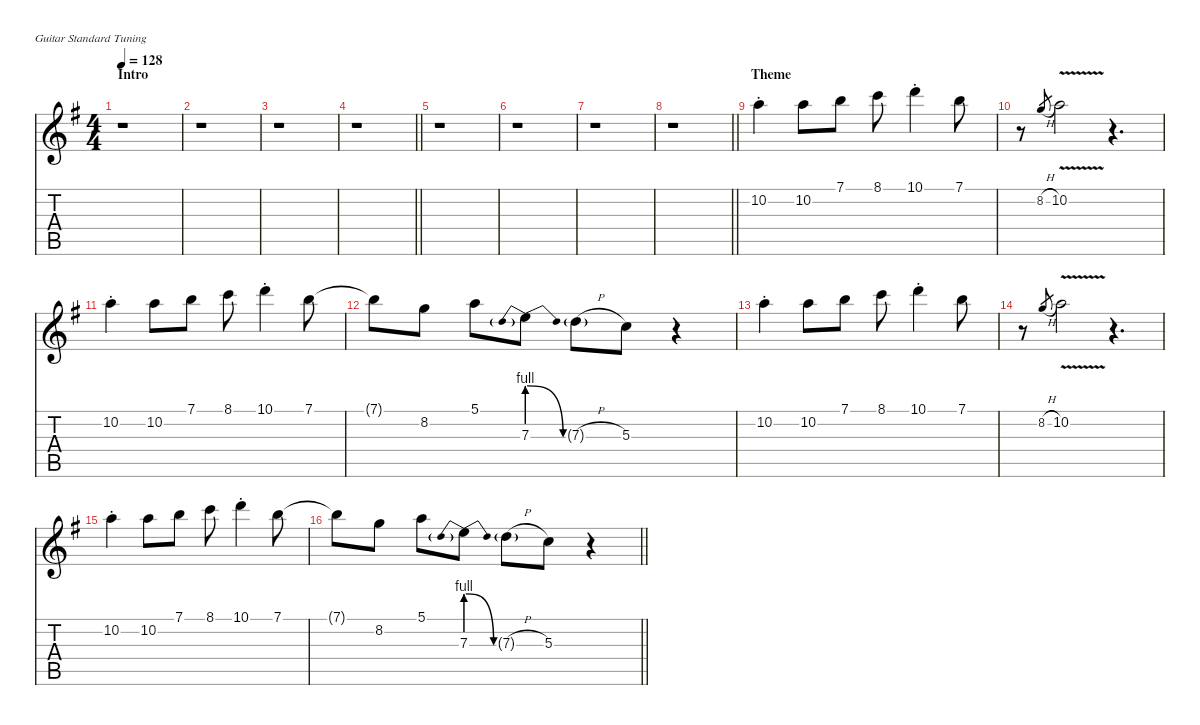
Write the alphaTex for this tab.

\defaultSystemsLayout 4
\hideDynamics
\bracketExtendMode nobrackets
\singleTrackTrackNamePolicy hidden
\multiTrackTrackNamePolicy hidden
\firstSystemTrackNameMode fullname
\firstSystemTrackNameOrientation horizontal
\otherSystemsTrackNameOrientation horizontal
\track ("Lead Guitar" "dist.guit.") {instrument distortionguitar}
\staff {score tabs}
\tuning (E4 B3 G3 D3 A2 E2)
\ts (4 4)
\beaming (8 2 2 2 2)
\section ("" "Intro")
\tempo 128
\clef g2
\ks g
r.1{dy f instrument distortionguitar beam Down} |
r.1{beam Down} |
r.1{beam Down} |
\barLineRight lightlight
r.1{beam Down} |
r.1{beam Down} |
r.1{beam Down} |
r.1{beam Down} |
\barLineRight lightlight
r.1{beam Down} |
\section ("" "Theme")
10.2{st acc forcenatural}.4{beam Down} 10.2{acc forcenatural}.8{beam Down} 7.1{acc forcenatural}.8{beam Down} 8.1{acc forcenatural}.8{beam Down} 10.1{st acc forcenatural}.4{beam Down} 7.1{acc forcenatural}.8{beam Down} |
r.8{beam Down} 8.2{h acc forcenatural}.8{gr dy mf beam Up} 10.2{v acc forcenatural}.2{dy f beam Down} r.4{d beam Down} |
10.2{st acc forcenatural}.4{beam Down} 10.2{acc forcenatural}.8{beam Down} 7.1{acc forcenatural}.8{beam Down} 8.1{acc forcenatural}.8{beam Down} 10.1{st acc forcenatural}.4{beam Down} 7.1{acc forcenatural}.8{beam Down} |
7.1{t acc forcenatural}.8{beam Down} 8.2{acc forcenatural}.8{dy p beam Down} 5.1{acc forcenatural}.8{dy f beam Down} 7.3{be (prebendrelease 0 4 30 0)}.8{beam Down} 7.3{h g acc forcenatural}.8{dy mf beam Down} 5.3{acc forcenatural}.8{dy f beam Down} r.4{beam Down} |
10.2{st acc forcenatural}.4{beam Down} 10.2{acc forcenatural}.8{beam Down} 7.1{acc forcenatural}.8{beam Down} 8.1{acc forcenatural}.8{beam Down} 10.1{st acc forcenatural}.4{beam Down} 7.1{acc forcenatural}.8{beam Down} |
r.8{beam Down} 8.2{h acc forcenatural}.8{gr dy mf beam Up} 10.2{v acc forcenatural}.2{dy f beam Down} r.4{d beam Down} |
10.2{st acc forcenatural}.4{beam Down} 10.2{acc forcenatural}.8{beam Down} 7.1{acc forcenatural}.8{beam Down} 8.1{acc forcenatural}.8{beam Down} 10.1{st acc forcenatural}.4{beam Down} 7.1{acc forcenatural}.8{beam Down} |
\barLineRight lightlight
7.1{t acc forcenatural}.8{beam Down} 8.2{acc forcenatural}.8{dy p beam Down} 5.1{acc forcenatural}.8{dy f beam Down} 7.3{be (prebendrelease 0 4 30 0)}.8{beam Down} 7.3{h g acc forcenatural}.8{dy mf beam Down} 5.3{acc forcenatural}.8{dy f beam Down} r.4{beam Down}
